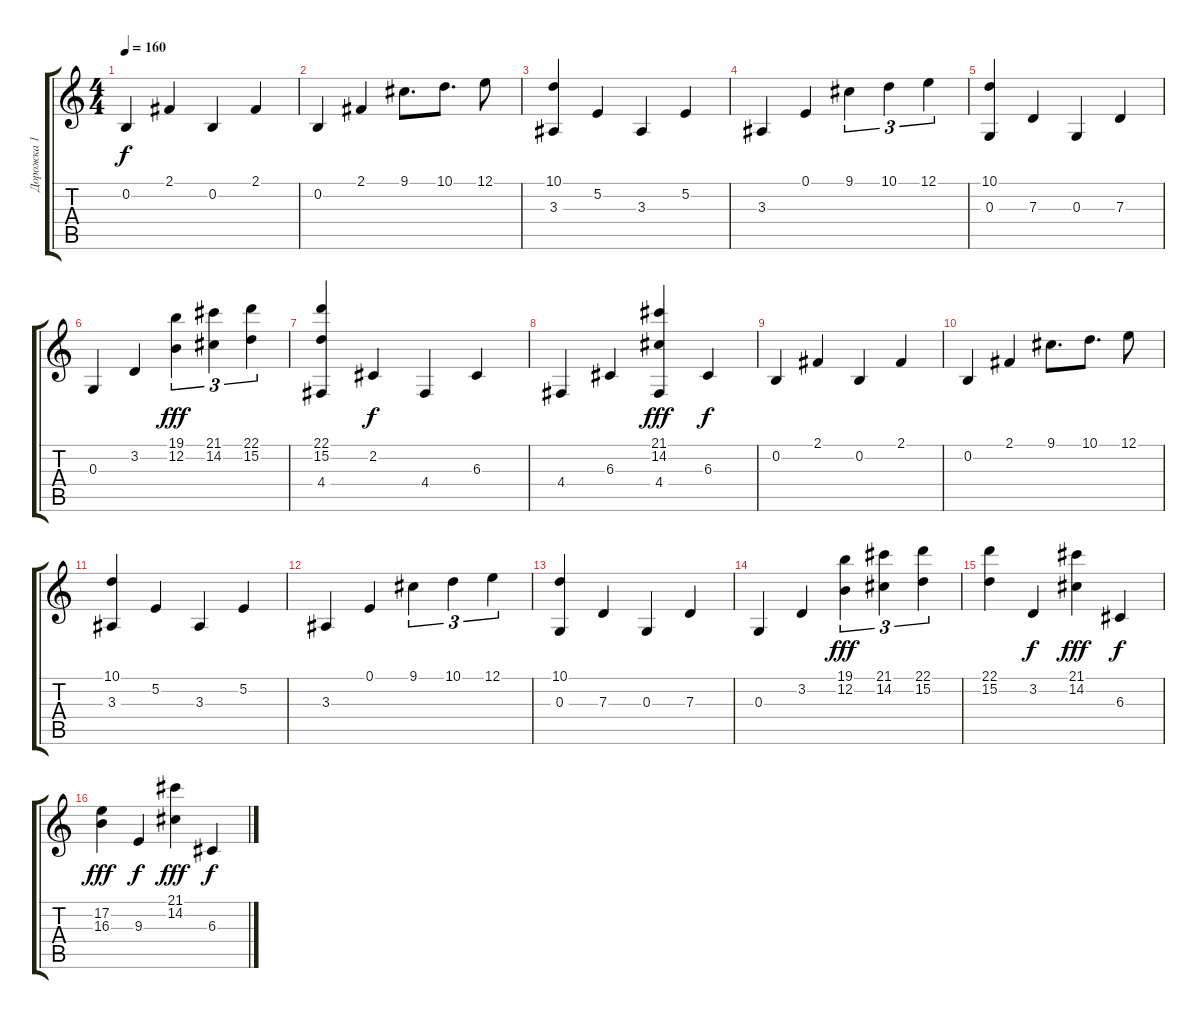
\track ("Дорожка 1" "Дорожка 1") {instrument acousticgrandpiano}
\staff {score tabs}
\tuning (E4 B3 G3 D3 A2 E2) {hide}
\ts (4 4)
\tempo 160
\clef g2
\ks c
0.2.4{dy f} 2.1.4 0.2.4 2.1.4 |
0.2.4 2.1.4 9.1.8{d} 10.1.8{d} 12.1.8 |
(10.1 3.3).4 5.2.4 3.3.4 5.2.4 |
3.3.4 0.1.4 9.1.4{tu (3 2)} 10.1.4{tu (3 2)} 12.1.4{tu (3 2)} |
(10.1 0.3).4 7.3.4 0.3.4 7.3.4 |
0.3.4 3.2.4 (19.1 12.2).4{tu (3 2) dy fff} (21.1 14.2).4{tu (3 2)} (22.1 15.2).4{tu (3 2)} |
(22.1 15.2 4.4).4 2.2.4{dy f} 4.4.4 6.3.4 |
4.4.4 6.3.4 (21.1 14.2 4.4).4{dy fff} 6.3.4{dy f} |
0.2.4 2.1.4 0.2.4 2.1.4 |
0.2.4 2.1.4 9.1.8{d} 10.1.8{d} 12.1.8 |
(10.1 3.3).4 5.2.4 3.3.4 5.2.4 |
3.3.4 0.1.4 9.1.4{tu (3 2)} 10.1.4{tu (3 2)} 12.1.4{tu (3 2)} |
(10.1 0.3).4 7.3.4 0.3.4 7.3.4 |
0.3.4 3.2.4 (19.1 12.2).4{tu (3 2) dy fff} (21.1 14.2).4{tu (3 2)} (22.1 15.2).4{tu (3 2)} |
(22.1 15.2).4 3.2.4{dy f} (21.1 14.2).4{dy fff} 6.3.4{dy f} |
(17.2 16.3).4{dy fff} 9.3.4{dy f} (21.1 14.2).4{dy fff} 6.3.4{dy f}
